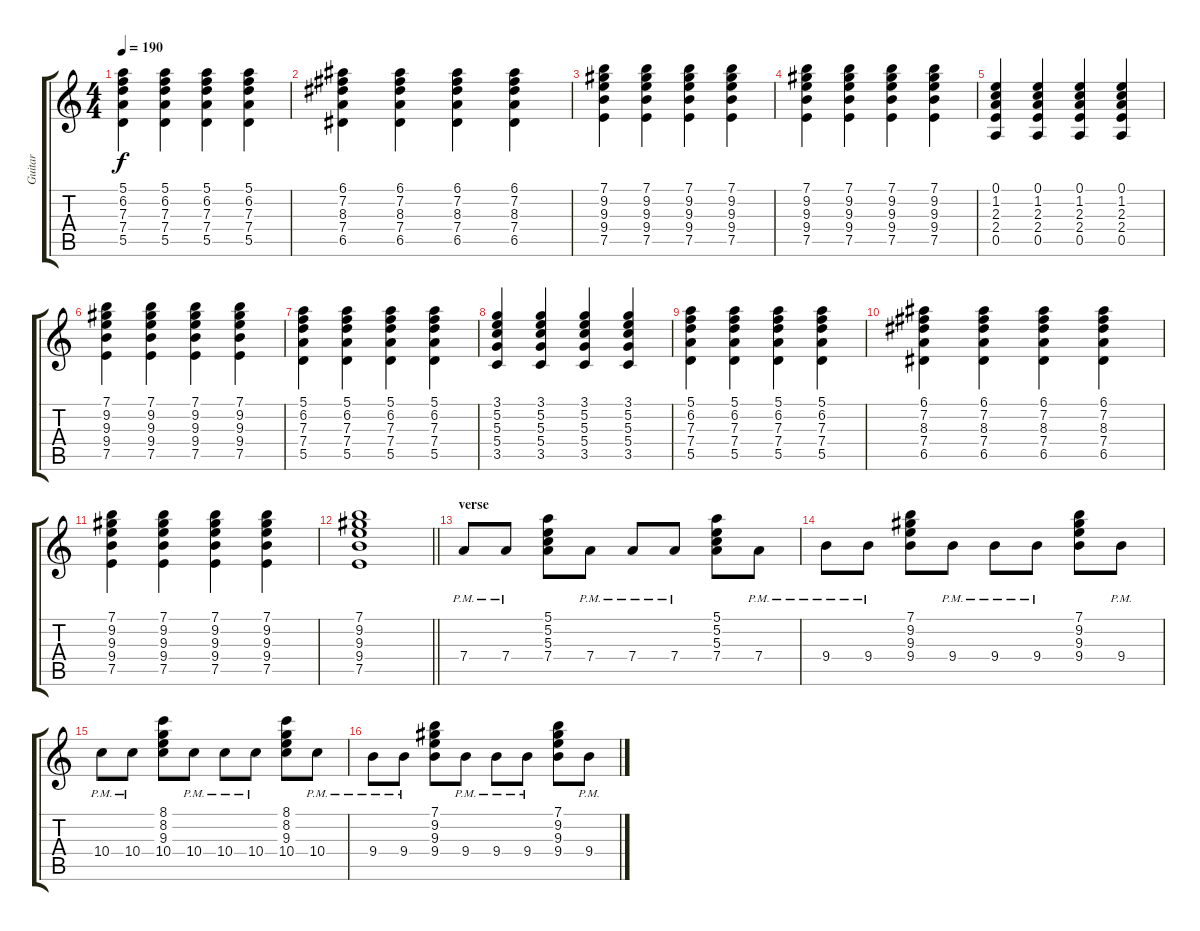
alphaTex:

\track ("Guitar" "Guitar") {instrument overdrivenguitar}
\staff {score tabs}
\tuning (E4 B3 G3 D3 A2 E2) {hide}
\ts (4 4)
\tempo 190
\clef g2
\ks c
(5.1 6.2 7.3 7.4 5.5).4{dy f} (5.1 6.2 7.3 7.4 5.5).4 (5.1 6.2 7.3 7.4 5.5).4 (5.1 6.2 7.3 7.4 5.5).4 |
(6.1 7.2 8.3 7.4 6.5).4 (6.1 7.2 8.3 7.4 6.5).4 (6.1 7.2 8.3 7.4 6.5).4 (6.1 7.2 8.3 7.4 6.5).4 |
(7.1 9.2 9.3 9.4 7.5).4 (7.1 9.2 9.3 9.4 7.5).4 (7.1 9.2 9.3 9.4 7.5).4 (7.1 9.2 9.3 9.4 7.5).4 |
(7.1 9.2 9.3 9.4 7.5).4 (7.1 9.2 9.3 9.4 7.5).4 (7.1 9.2 9.3 9.4 7.5).4 (7.1 9.2 9.3 9.4 7.5).4 |
(0.1 1.2 2.3 2.4 0.5).4 (0.1 1.2 2.3 2.4 0.5).4 (0.1 1.2 2.3 2.4 0.5).4 (0.1 1.2 2.3 2.4 0.5).4 |
(7.1 9.2 9.3 9.4 7.5).4 (7.1 9.2 9.3 9.4 7.5).4 (7.1 9.2 9.3 9.4 7.5).4 (7.1 9.2 9.3 9.4 7.5).4 |
(5.1 6.2 7.3 7.4 5.5).4 (5.1 6.2 7.3 7.4 5.5).4 (5.1 6.2 7.3 7.4 5.5).4 (5.1 6.2 7.3 7.4 5.5).4 |
(3.1 5.2 5.3 5.4 3.5).4 (3.1 5.2 5.3 5.4 3.5).4 (3.1 5.2 5.3 5.4 3.5).4 (3.1 5.2 5.3 5.4 3.5).4 |
(5.1 6.2 7.3 7.4 5.5).4 (5.1 6.2 7.3 7.4 5.5).4 (5.1 6.2 7.3 7.4 5.5).4 (5.1 6.2 7.3 7.4 5.5).4 |
(6.1 7.2 8.3 7.4 6.5).4 (6.1 7.2 8.3 7.4 6.5).4 (6.1 7.2 8.3 7.4 6.5).4 (6.1 7.2 8.3 7.4 6.5).4 |
(7.1 9.2 9.3 9.4 7.5).4 (7.1 9.2 9.3 9.4 7.5).4 (7.1 9.2 9.3 9.4 7.5).4 (7.1 9.2 9.3 9.4 7.5).4 |
\barLineRight lightlight
(7.1 9.2 9.3 9.4 7.5).1 |
\section ("" "verse")
7.4{pm}.8 7.4{pm}.8 (5.1 5.2 5.3 7.4).8 7.4{pm}.8 7.4{pm}.8 7.4{pm}.8 (5.1 5.2 5.3 7.4).8 7.4{pm}.8 |
9.4{pm}.8 9.4{pm}.8 (7.1 9.2 9.3 9.4).8 9.4{pm}.8 9.4{pm}.8 9.4{pm}.8 (7.1 9.2 9.3 9.4).8 9.4{pm}.8 |
10.4{pm}.8 10.4{pm}.8 (8.1 8.2 9.3 10.4).8 10.4{pm}.8 10.4{pm}.8 10.4{pm}.8 (8.1 8.2 9.3 10.4).8 10.4{pm}.8 |
9.4{pm}.8 9.4{pm}.8 (7.1 9.2 9.3 9.4).8 9.4{pm}.8 9.4{pm}.8 9.4{pm}.8 (7.1 9.2 9.3 9.4).8 9.4{pm}.8
